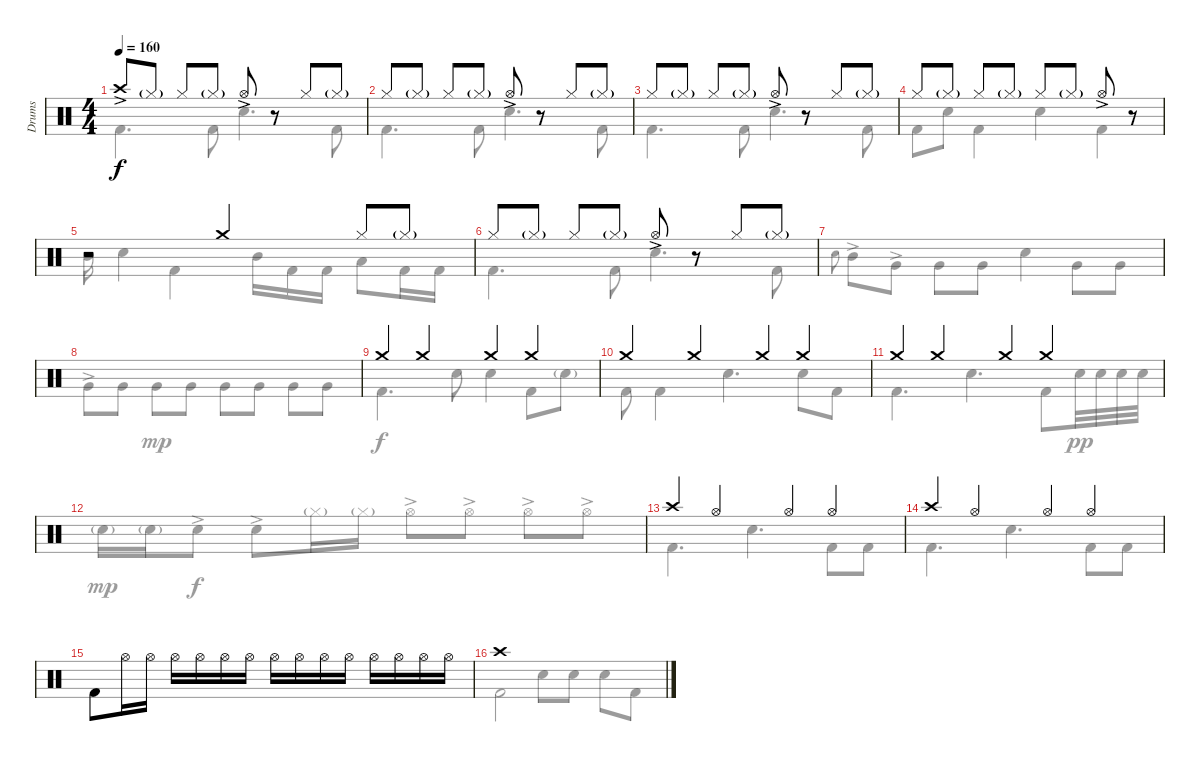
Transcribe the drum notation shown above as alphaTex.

\track ("Drums" "Drums") {instrument percussion}
\staff {score}
\articulation defaults
\voice
\ts (4 4)
\tempo 160
\clef neutral
\ks c "Crash high (hit)"{ac}.8{dy f} "Hi-Hat (closed)"{g}.8 "Hi-Hat (closed)".8 "Hi-Hat (closed)"{g}.8 "Hi-Hat (open)"{ac}.8
r.8 "Hi-Hat (closed)".8 "Hi-Hat (closed)"{g}.8 |
"Hi-Hat (closed)".8 "Hi-Hat (closed)"{g}.8 "Hi-Hat (closed)".8 "Hi-Hat (closed)"{g}.8 "Hi-Hat (open)"{ac}.8 r.8 "Hi-Hat (closed)".8 "Hi-Hat (closed)"{g}.8 |
"Hi-Hat (closed)".8 "Hi-Hat (closed)"{g}.8 "Hi-Hat (closed)".8 "Hi-Hat (closed)"{g}.8 "Hi-Hat (open)"{ac}.8 r.8 "Hi-Hat (closed)".8 "Hi-Hat (closed)"{g}.8 |
"Hi-Hat (closed)".8 "Hi-Hat (closed)"{g}.8 "Hi-Hat (closed)".8 "Hi-Hat (closed)"{g}.8 "Hi-Hat (closed)".8 "Hi-Hat (closed)"{g}.8 "Hi-Hat (open)"{ac}.8 r.8 |
r.2 "Crash medium (hit)".4 "Hi-Hat (closed)".8 "Hi-Hat (closed)"{g}.8 |
"Hi-Hat (closed)".8 "Hi-Hat (closed)"{g}.8 "Hi-Hat (closed)".8 "Hi-Hat (closed)"{g}.8 "Hi-Hat (open)"{ac}.8 r.8 "Hi-Hat (closed)".8 "Hi-Hat (closed)"{g}.8 |
|
|
"Crash medium (hit)".4 "Crash medium (hit)".4 "Crash medium (hit)".4 "Crash medium (hit)".4 |
"Crash medium (hit)".4 "Crash medium (hit)".4 "Crash medium (hit)".4 "Crash medium (hit)".4 |
"Crash medium (hit)".4 "Crash medium (hit)".4 "Crash medium (hit)".4 "Crash medium (hit)".4 |
|
"Crash high (hit)".4 "Hi-Hat (open)".4 "Hi-Hat (open)".4 "Hi-Hat (open)".4 |
"Crash high (hit)".4 "Hi-Hat (open)".4 "Hi-Hat (open)".4 "Hi-Hat (open)".4 |
"Kick (hit) 2".8 "Hi-Hat (open)".16 "Hi-Hat (open)".16 "Hi-Hat (open)".16 "Hi-Hat (open)".16 "Hi-Hat (open)".16 "Hi-Hat (open)".16 "Hi-Hat (open)".16 "Hi-Hat (open)".16 "Hi-Hat (open)".16 "Hi-Hat (open)".16 "Hi-Hat (open)".16 "Hi-Hat (open)".16 "Hi-Hat (open)".16 "Hi-Hat (open)".16 |
"Crash high (hit)".1
\voice
\clef neutral
\ottava regular
\simile none
\ks c "Kick (hit) 2".4{d dy f} "Kick (hit) 2".8 "Snare (hit) 2".4{d} "Kick (hit) 2".8
|
"Kick (hit) 2".4{d} "Kick (hit) 2".8 "Snare (hit) 2".4{d} "Kick (hit) 2".8 |
"Kick (hit) 2".4{d} "Kick (hit) 2".8 "Snare (hit) 2".4{d} "Kick (hit) 2".8 |
"Kick (hit) 2".8 "Snare (hit) 2".8 "Kick (hit) 2".4 "Snare (hit) 2".4 "Kick (hit) 2".4 |
"Mid Tom (hit)".16 "Snare (hit) 2".4 "Kick (hit) 2".4 "Mid Tom (hit)".16 "Kick (hit) 2".16 "Kick (hit) 2".16 "Low Tom (hit)".8 "Kick (hit) 2".16 "Kick (hit) 2".16 |
"Kick (hit) 2".4{d} "Kick (hit) 2".8 "Snare (hit) 2".4{d} "Kick (hit) 2".8 |
"Snare (hit)".8{gr onbeat} "Mid Tom (hit)"{ac}.8 "Very Low Tom (hit)"{ac}.8 "Very Low Tom (hit)".8 "Very Low Tom (hit)".8 "Snare (hit) 2".4 "Very Low Tom (hit)".8 "Very Low Tom (hit)".8 |
"Very Low Tom (hit)"{ac}.8 "Very Low Tom (hit)".8 "Very Low Tom (hit)".8{dy mp} "Very Low Tom (hit)".8 "Very Low Tom (hit)".8 "Very Low Tom (hit)".8 "Very Low Tom (hit)".8 "Very Low Tom (hit)".8 |
"Kick (hit) 2".4{d dy f} "Snare (hit) 2".8 "Snare (hit) 2".4 "Kick (hit) 2".8 "Snare (hit) 2"{g}.8 |
"Kick (hit) 2".8 "Kick (hit) 2".4 "Snare (hit) 2".4{d} "Snare (hit) 2".8 "Kick (hit) 2".8 |
"Kick (hit) 2".4{d} "Snare (hit) 2".4{d} "Kick (hit) 2".8 "Snare (hit) 2".32{dy pp} "Snare (hit) 2".32 "Snare (hit) 2".32 "Snare (hit) 2".32 |
"Snare (hit) 2"{g}.16{dy mp} "Snare (hit) 2"{g}.16 "Snare (hit) 2"{ac}.8{dy f} "Snare (hit) 2"{ac}.8 "Hi-Hat (closed)"{g}.16 "Hi-Hat (closed)"{g}.16 "Hi-Hat (open)"{ac}.8 "Hi-Hat (open)"{ac}.8 "Hi-Hat (open)"{ac}.8 "Hi-Hat (open)"{ac}.8 |
"Kick (hit) 2".4{d} "Snare (hit) 2".4{d} "Kick (hit) 2".8 "Kick (hit) 2".8 |
"Kick (hit) 2".4{d} "Snare (hit) 2".4{d} "Kick (hit) 2".8 "Kick (hit) 2".8 |
|
"Kick (hit) 2".2 "Snare (hit) 2".8 "Snare (hit) 2".8 "Snare (hit) 2".8 "Kick (hit) 2".8
